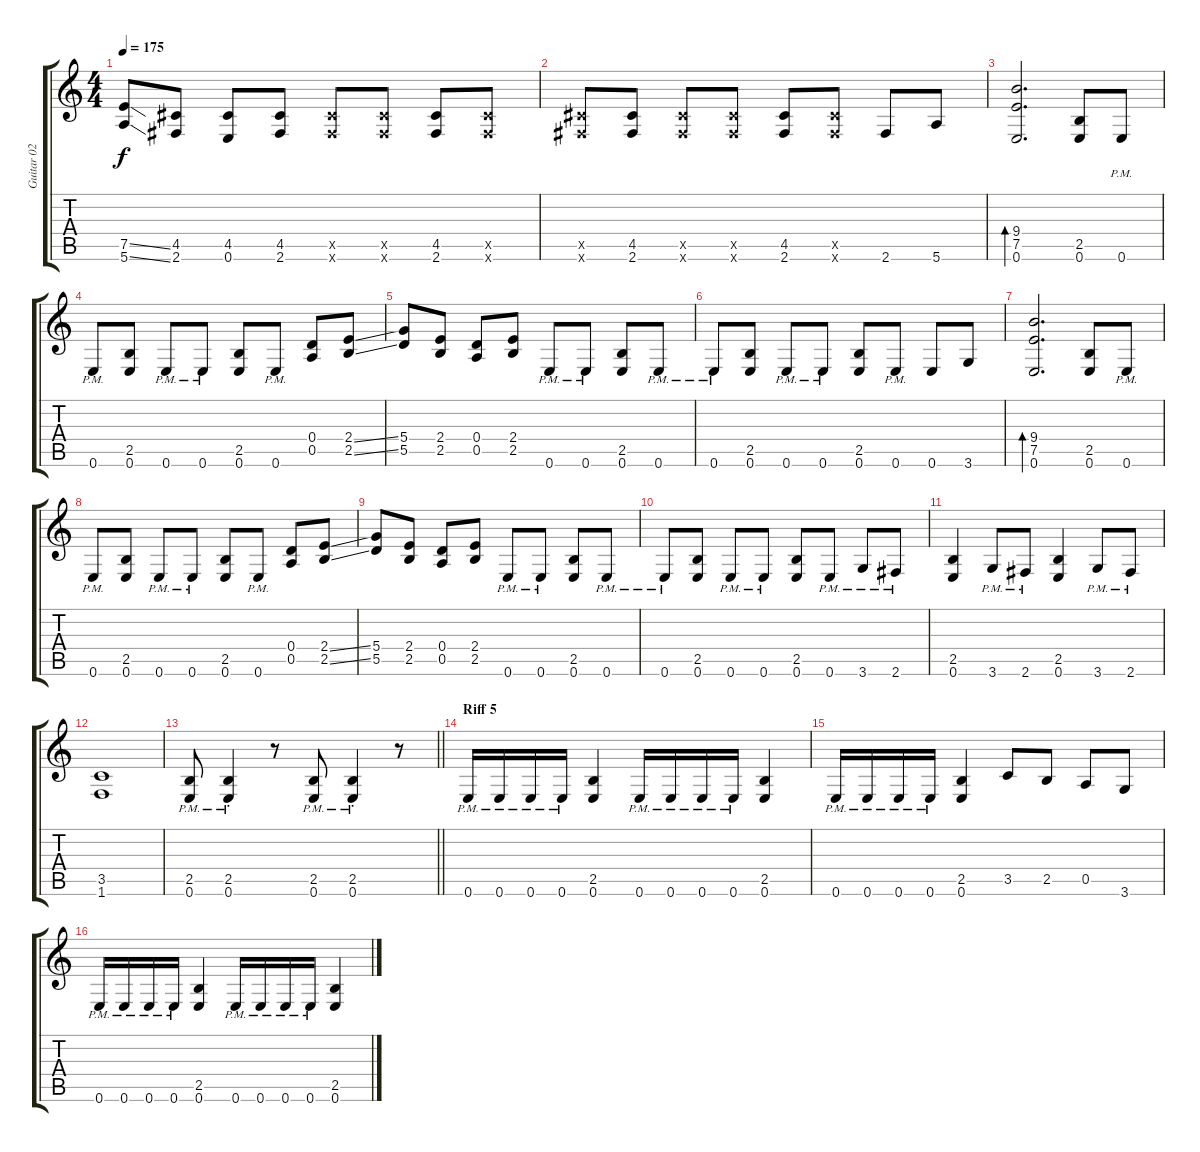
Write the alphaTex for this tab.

\track ("Guitar 02" "Guitar 02") {instrument overdrivenguitar}
\staff {score tabs}
\tuning (E4 B3 G3 D3 A2 E2) {hide}
\ts (4 4)
\tempo 175
\clef g2
\ks c
(7.5{ss} 5.6{ss}).8{dy f} (4.5 2.6).8 (4.5 0.6).8 (4.5 2.6).8 (4.5{x} 2.6{x}).8 (4.5{x} 2.6{x}).8 (4.5 2.6).8 (4.5{x} 2.6{x}).8 |
(4.5{x} 2.6{x}).8 (4.5 2.6).8 (4.5{x} 2.6{x}).8 (4.5{x} 2.6{x}).8 (4.5 2.6).8 (4.5{x} 2.6{x}).8 2.6.8 5.6.8 |
(9.4 7.5 0.6).2{d bd 240} (2.5 0.6).8 0.6{pm}.8 |
0.6{pm}.8 (2.5 0.6).8 0.6{pm}.8 0.6{pm}.8 (2.5 0.6).8 0.6{pm}.8 (0.4 0.5).8 (2.4{ss} 2.5{ss}).8 |
(5.4 5.5).8 (2.4 2.5).8 (0.4 0.5).8 (2.4 2.5).8 0.6{pm}.8 0.6{pm}.8 (2.5 0.6).8 0.6{pm}.8 |
0.6{pm}.8 (2.5 0.6).8 0.6{pm}.8 0.6{pm}.8 (2.5 0.6).8 0.6{pm}.8 0.6.8 3.6.8 |
(9.4 7.5 0.6).2{d bd 240} (2.5 0.6).8 0.6{pm}.8 |
0.6{pm}.8 (2.5 0.6).8 0.6{pm}.8 0.6{pm}.8 (2.5 0.6).8 0.6{pm}.8 (0.4 0.5).8 (2.4{ss} 2.5{ss}).8 |
(5.4 5.5).8 (2.4 2.5).8 (0.4 0.5).8 (2.4 2.5).8 0.6{pm}.8 0.6{pm}.8 (2.5 0.6).8 0.6{pm}.8 |
0.6{pm}.8 (2.5 0.6).8 0.6{pm}.8 0.6{pm}.8 (2.5 0.6).8 0.6{pm}.8 3.6{pm}.8 2.6{pm}.8 |
(2.5 0.6).4 3.6{pm}.8 2.6{pm}.8 (2.5 0.6).4 3.6{pm}.8 2.6{pm}.8 |
(3.5 1.6).1 |
\barLineRight lightlight
(2.5{pm} 0.6{pm}).8 (2.5{pm st} 0.6{pm st}).4 r.8 (2.5{pm} 0.6{pm}).8 (2.5{pm st} 0.6{pm st}).4 r.8 |
\section ("" "Riff 5")
0.6{pm}.16 0.6{pm}.16 0.6{pm}.16 0.6{pm}.16 (2.5 0.6).4 0.6{pm}.16 0.6{pm}.16 0.6{pm}.16 0.6{pm}.16 (2.5 0.6).4 |
0.6{pm}.16 0.6{pm}.16 0.6{pm}.16 0.6{pm}.16 (2.5 0.6).4 3.5.8 2.5.8 0.5.8 3.6.8 |
0.6{pm}.16 0.6{pm}.16 0.6{pm}.16 0.6{pm}.16 (2.5 0.6).4 0.6{pm}.16 0.6{pm}.16 0.6{pm}.16 0.6{pm}.16 (2.5 0.6).4
